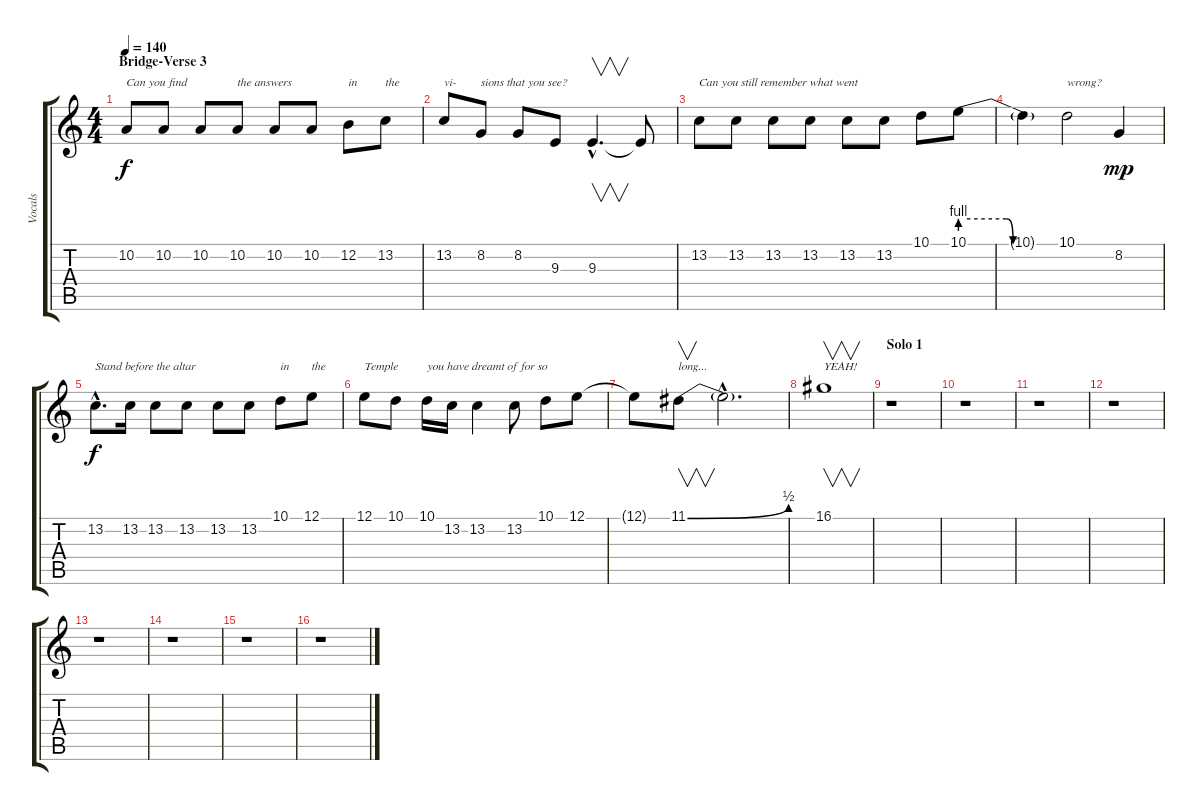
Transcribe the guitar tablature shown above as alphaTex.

\track ("Vocals" "Vocals") {instrument lead8bassandlead}
\staff {score tabs}
\tuning (E4 B3 G3 D3 A2 E2) {hide}
\ts (4 4)
\section ("" "Bridge-Verse 3")
\tempo 140
\clef g2
\ks c
10.2.8{txt "Can you find" dy f} 10.2.8 10.2.8 10.2.8{txt "the answers"} 10.2.8 10.2.8 12.2.8{txt "in"} 13.2.8{txt "the"} |
13.2.8{txt "vi-"} 8.2.8{txt "sions that you see?"} 8.2.8 9.3.8 9.3{hac}.4{v d} 9.3{t}.8 |
13.2.8{txt "Can you still remember what went"} 13.2.8 13.2.8 13.2.8 13.2.8 13.2.8 10.1.8 10.1{be (custom 0 4 28 4 32 0 60 0)}.8 |
10.1{t}.4 10.1.2{txt "wrong?"} 8.2.4{dy mp} |
13.2{hac}.8{d txt "Stand before the altar" dy f} 13.2.16 13.2.8 13.2.8 13.2.8 13.2.8 10.1.8{txt "in"} 12.1.8{txt "the"} |
12.1.8{txt "Temple"} 10.1.8 10.1.16{txt "you have dreamt of for so"} 13.2.16 13.2.4 13.2.8 10.1.8 12.1.8 |
12.1{t}.8 11.1{be (bend 0 0 60 2)}.8{v txt "long..."} 11.1{hac t}.2{d} |
16.1.1{v txt "YEAH!"} |
\section ("" "Solo 1")
r.1 |
r.1 |
r.1 |
r.1 |
r.1 |
r.1 |
r.1 |
r.1
